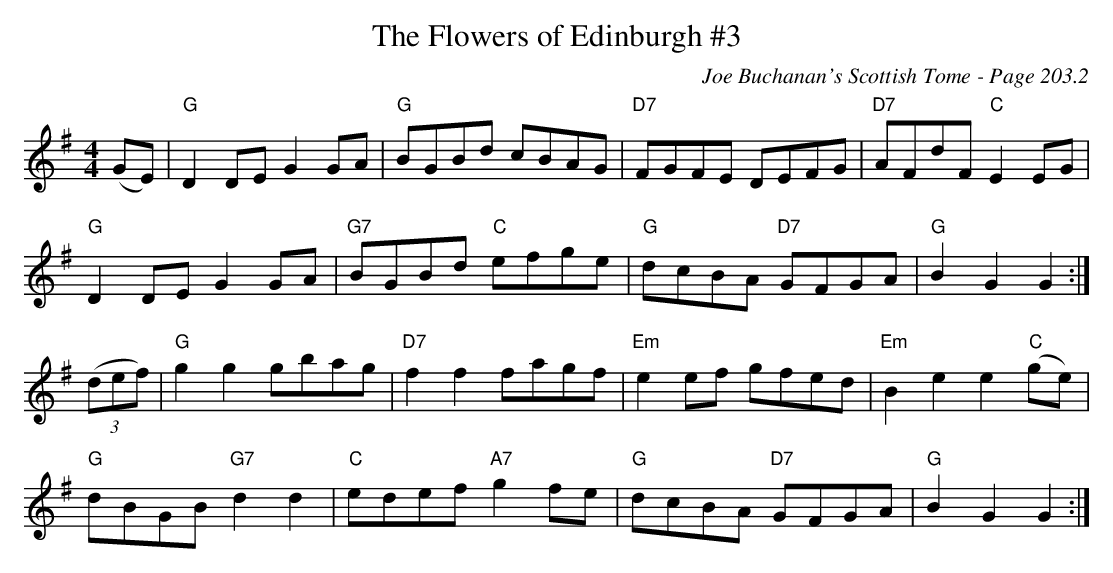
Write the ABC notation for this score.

X:1
T:Flowers of Edinburgh #3, The
C:Joe Buchanan's Scottish Tome - Page 203.2
L:1/8
M:4/4
K:G
(GE) | "G"D2 DE G2 GA | "G"BGBd cBAG| "D7"FGFE DEFG | "D7"AFdF "C"E2 EG |
"G"D2 DE G2 GA | "G7"BGBd "C"efge | "G"dcBA "D7"GFGA | "G"B2 G2 G2 :|
((3def) | "G"g2 g2 gbag | "D7"f2 f2 fagf | "Em"e2 ef gfed | "Em"B2 e2 e2 "C"(ge) |
"G"dBGB "G7"d2 d2 | "C"edef "A7"g2 fe | "G"dcBA "D7"GFGA | "G"B2 G2 G2 :|
